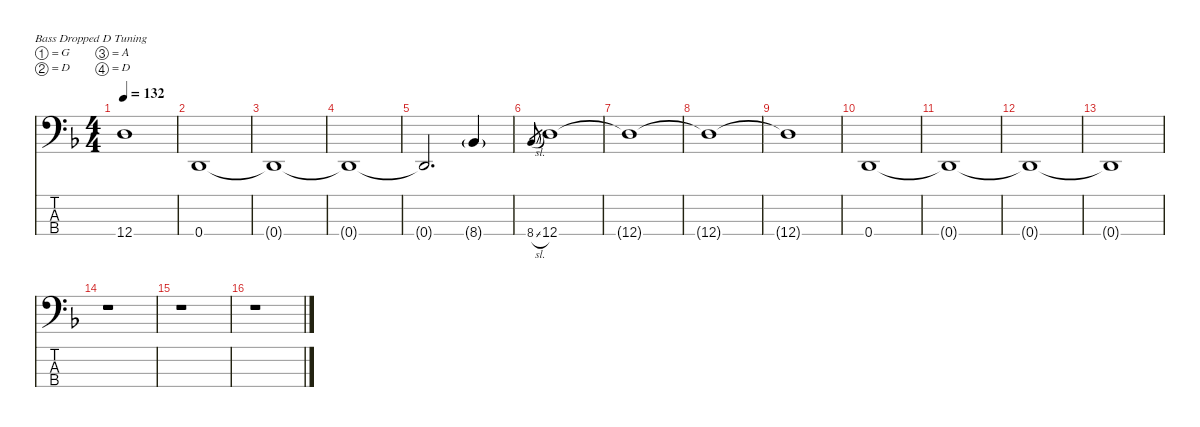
\defaultSystemsLayout 4
\hideDynamics
\bracketExtendMode nobrackets
\singleTrackTrackNamePolicy hidden
\multiTrackTrackNamePolicy hidden
\firstSystemTrackNameMode fullname
\firstSystemTrackNameOrientation horizontal
\otherSystemsTrackNameOrientation horizontal
\track ("Bass" "el.bs.") {instrument electricbassfinger}
\staff {score tabs}
\tuning (G2 D2 A1 D1)
\ts (4 4)
\tempo 132
\clef f4
\ks dminor
12.4{t acc forcenatural}.1{dy f beam Down} |
0.4{acc forcenatural}.1{beam Up} |
0.4{t acc forcenatural}.1{beam Up} |
0.4{t acc forcenatural}.1{beam Up} |
0.4{t acc forcenatural}.2{d beam Up} 8.4{g acc b}.4{dy mf beam Up} |
8.4{sl acc b}.8{gr beam Up} 12.4{acc forcenatural}.1{dy f beam Down} |
12.4{t acc forcenatural}.1{beam Down} |
12.4{t acc forcenatural}.1{beam Down} |
12.4{t acc forcenatural}.1{beam Down} |
0.4{acc forcenatural}.1{beam Up} |
0.4{t acc forcenatural}.1{beam Up} |
0.4{t acc forcenatural}.1{beam Up} |
0.4{t acc forcenatural}.1{beam Up} |
r.1{beam Down} |
r.1{beam Down} |
r.1{beam Down}
